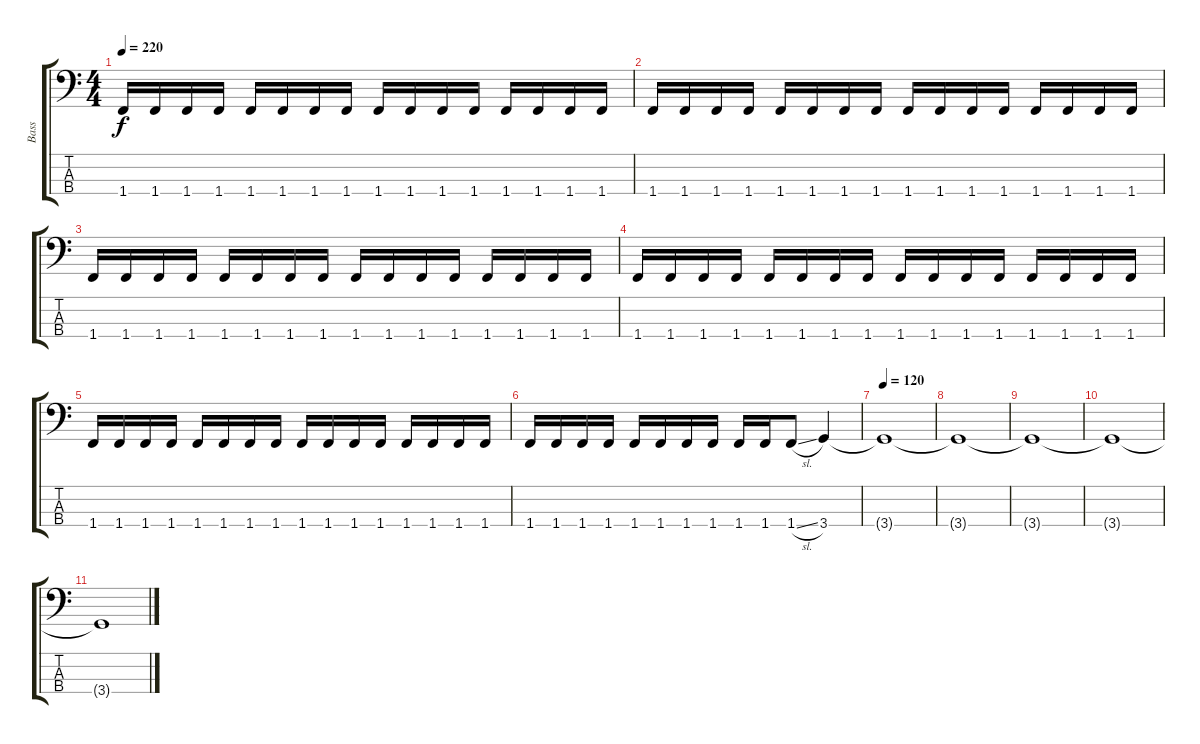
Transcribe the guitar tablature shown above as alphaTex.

\track ("Bass" "Bass") {instrument electricbassfinger}
\staff {score tabs}
\tuning (G2 D2 A1 E1) {hide}
\ts (4 4)
\tempo 220
\clef f4
\ks c
1.4.16{dy f} 1.4.16 1.4.16 1.4.16 1.4.16 1.4.16 1.4.16 1.4.16 1.4.16 1.4.16 1.4.16 1.4.16 1.4.16 1.4.16 1.4.16 1.4.16 |
1.4.16 1.4.16 1.4.16 1.4.16 1.4.16 1.4.16 1.4.16 1.4.16 1.4.16 1.4.16 1.4.16 1.4.16 1.4.16 1.4.16 1.4.16 1.4.16 |
1.4.16 1.4.16 1.4.16 1.4.16 1.4.16 1.4.16 1.4.16 1.4.16 1.4.16 1.4.16 1.4.16 1.4.16 1.4.16 1.4.16 1.4.16 1.4.16 |
1.4.16 1.4.16 1.4.16 1.4.16 1.4.16 1.4.16 1.4.16 1.4.16 1.4.16 1.4.16 1.4.16 1.4.16 1.4.16 1.4.16 1.4.16 1.4.16 |
1.4.16 1.4.16 1.4.16 1.4.16 1.4.16 1.4.16 1.4.16 1.4.16 1.4.16 1.4.16 1.4.16 1.4.16 1.4.16 1.4.16 1.4.16 1.4.16 |
1.4.16 1.4.16 1.4.16 1.4.16 1.4.16 1.4.16 1.4.16 1.4.16 1.4.16 1.4.16 1.4{sl}.8 3.4.4 |
\tempo 120
3.4{t}.1 |
3.4{t}.1 |
3.4{t}.1 |
3.4{t}.1 |
3.4{t}.1
